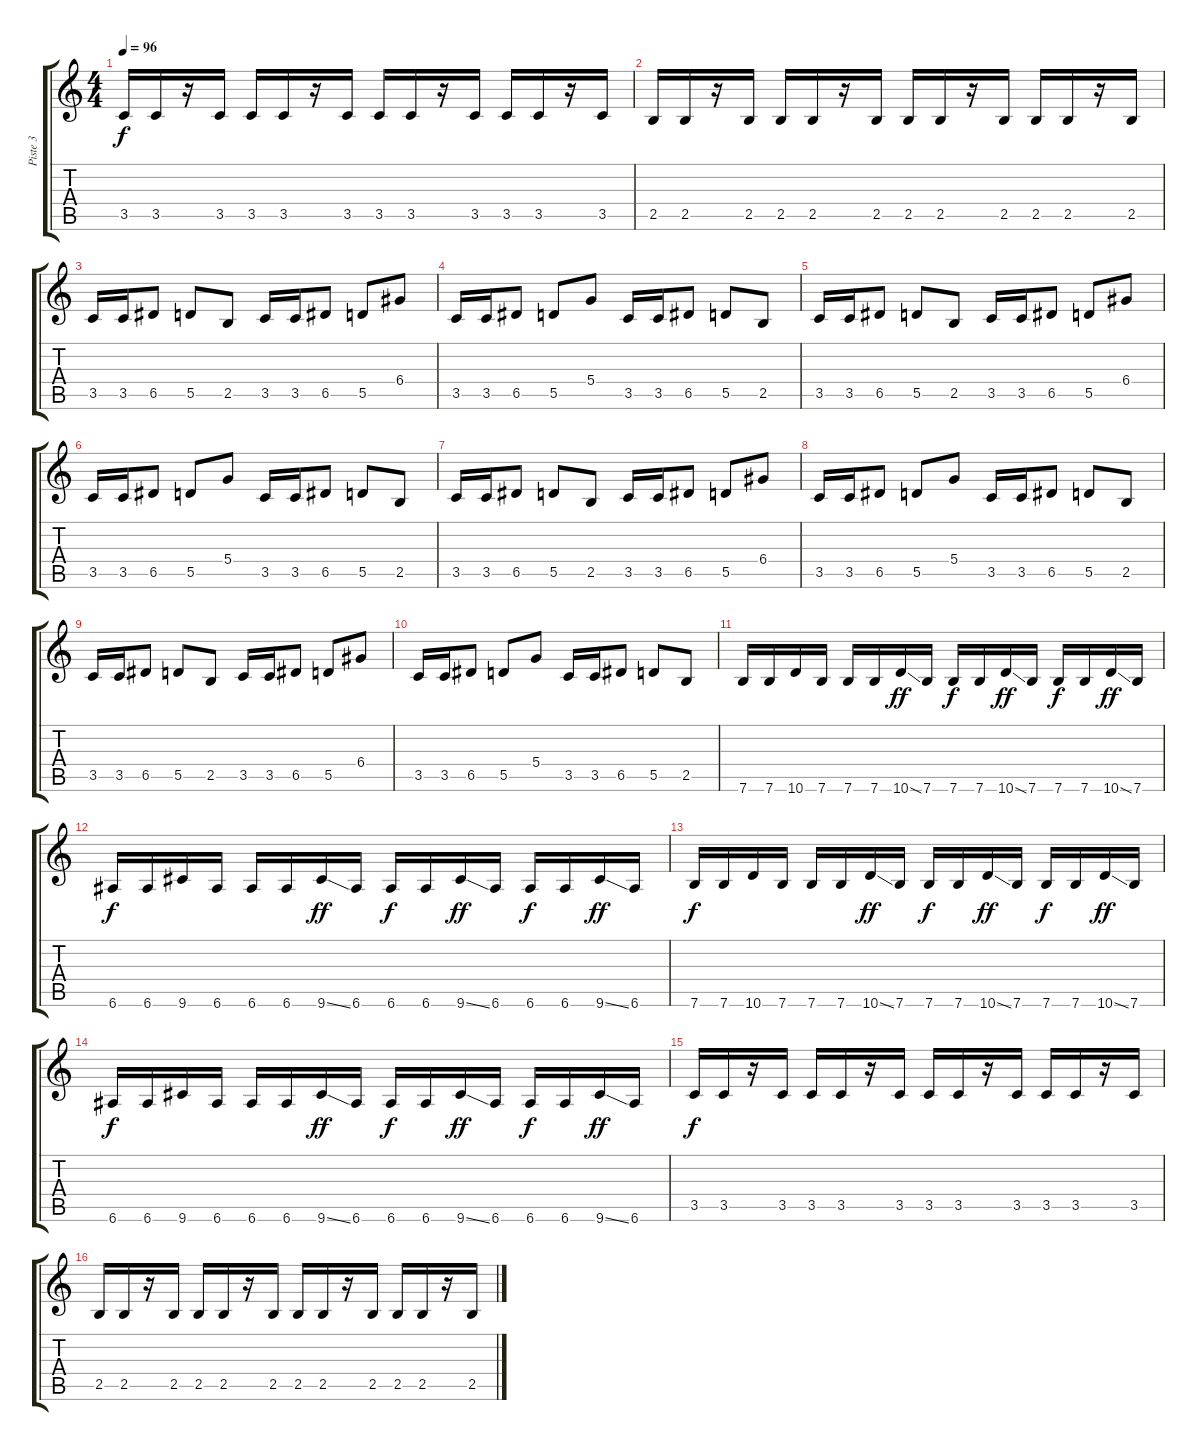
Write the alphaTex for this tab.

\track ("Piste 3" "Piste 3") {instrument electricbasspick}
\staff {score tabs}
\tuning (E4 B3 G3 D3 A2 E2) {hide}
\ts (4 4)
\tempo 96
\clef g2
\ks c
3.5.16{dy f} 3.5.16 r.16 3.5.16 3.5.16 3.5.16 r.16 3.5.16 3.5.16 3.5.16 r.16 3.5.16 3.5.16 3.5.16 r.16 3.5.16 |
2.5.16 2.5.16 r.16 2.5.16 2.5.16 2.5.16 r.16 2.5.16 2.5.16 2.5.16 r.16 2.5.16 2.5.16 2.5.16 r.16 2.5.16 |
3.5.16 3.5.16 6.5.8 5.5.8 2.5.8 3.5.16 3.5.16 6.5.8 5.5.8 6.4.8 |
3.5.16 3.5.16 6.5.8 5.5.8 5.4.8 3.5.16 3.5.16 6.5.8 5.5.8 2.5.8 |
3.5.16 3.5.16 6.5.8 5.5.8 2.5.8 3.5.16 3.5.16 6.5.8 5.5.8 6.4.8 |
3.5.16 3.5.16 6.5.8 5.5.8 5.4.8 3.5.16 3.5.16 6.5.8 5.5.8 2.5.8 |
3.5.16 3.5.16 6.5.8 5.5.8 2.5.8 3.5.16 3.5.16 6.5.8 5.5.8 6.4.8 |
3.5.16 3.5.16 6.5.8 5.5.8 5.4.8 3.5.16 3.5.16 6.5.8 5.5.8 2.5.8 |
3.5.16 3.5.16 6.5.8 5.5.8 2.5.8 3.5.16 3.5.16 6.5.8 5.5.8 6.4.8 |
3.5.16 3.5.16 6.5.8 5.5.8 5.4.8 3.5.16 3.5.16 6.5.8 5.5.8 2.5.8 |
7.6.16 7.6.16 10.6.16 7.6.16 7.6.16 7.6.16 10.6{ss}.16{dy ff} 7.6.16 7.6.16{dy f} 7.6.16 10.6{ss}.16{dy ff} 7.6.16 7.6.16{dy f} 7.6.16 10.6{ss}.16{dy ff} 7.6.16 |
6.6.16{dy f} 6.6.16 9.6.16 6.6.16 6.6.16 6.6.16 9.6{ss}.16{dy ff} 6.6.16 6.6.16{dy f} 6.6.16 9.6{ss}.16{dy ff} 6.6.16 6.6.16{dy f} 6.6.16 9.6{ss}.16{dy ff} 6.6.16 |
7.6.16{dy f} 7.6.16 10.6.16 7.6.16 7.6.16 7.6.16 10.6{ss}.16{dy ff} 7.6.16 7.6.16{dy f} 7.6.16 10.6{ss}.16{dy ff} 7.6.16 7.6.16{dy f} 7.6.16 10.6{ss}.16{dy ff} 7.6.16 |
6.6.16{dy f} 6.6.16 9.6.16 6.6.16 6.6.16 6.6.16 9.6{ss}.16{dy ff} 6.6.16 6.6.16{dy f} 6.6.16 9.6{ss}.16{dy ff} 6.6.16 6.6.16{dy f} 6.6.16 9.6{ss}.16{dy ff} 6.6.16 |
3.5.16{dy f} 3.5.16 r.16 3.5.16 3.5.16 3.5.16 r.16 3.5.16 3.5.16 3.5.16 r.16 3.5.16 3.5.16 3.5.16 r.16 3.5.16 |
2.5.16 2.5.16 r.16 2.5.16 2.5.16 2.5.16 r.16 2.5.16 2.5.16 2.5.16 r.16 2.5.16 2.5.16 2.5.16 r.16 2.5.16
